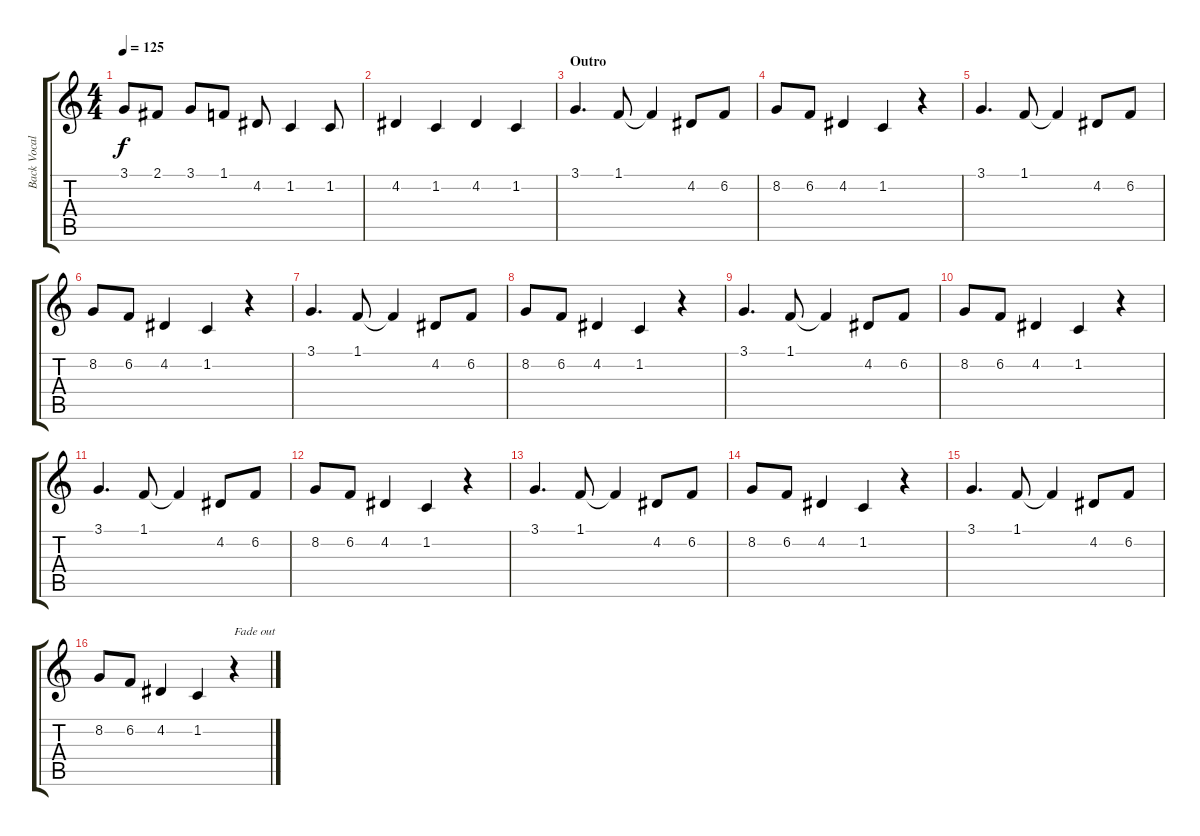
\track ("Back Vocals" "Back Vocal") {instrument baritonesax}
\staff {score tabs}
\tuning (E4 B3 G3 D3 A2 E2) {hide}
\ts (4 4)
\tempo 125
\clef g2
\ks c
3.1.8{dy f} 2.1.8 3.1.8 1.1.8 4.2.8 1.2.4 1.2.8 |
4.2.4 1.2.4 4.2.4 1.2.4 |
\section ("" "Outro")
3.1.4{d} 1.1.8 1.1{t}.4 4.2.8 6.2.8 |
8.2.8 6.2.8 4.2.4 1.2.4 r.4 |
3.1.4{d} 1.1.8 1.1{t}.4 4.2.8 6.2.8 |
8.2.8 6.2.8 4.2.4 1.2.4 r.4 |
3.1.4{d} 1.1.8 1.1{t}.4 4.2.8 6.2.8 |
8.2.8 6.2.8 4.2.4 1.2.4 r.4 |
3.1.4{d} 1.1.8 1.1{t}.4 4.2.8 6.2.8 |
8.2.8 6.2.8 4.2.4 1.2.4 r.4 |
3.1.4{d} 1.1.8 1.1{t}.4 4.2.8 6.2.8 |
8.2.8 6.2.8 4.2.4 1.2.4 r.4 |
3.1.4{d} 1.1.8 1.1{t}.4 4.2.8 6.2.8 |
8.2.8 6.2.8 4.2.4 1.2.4 r.4 |
3.1.4{d} 1.1.8 1.1{t}.4 4.2.8 6.2.8 |
8.2.8 6.2.8 4.2.4 1.2.4 r.4{txt "Fade out"}
